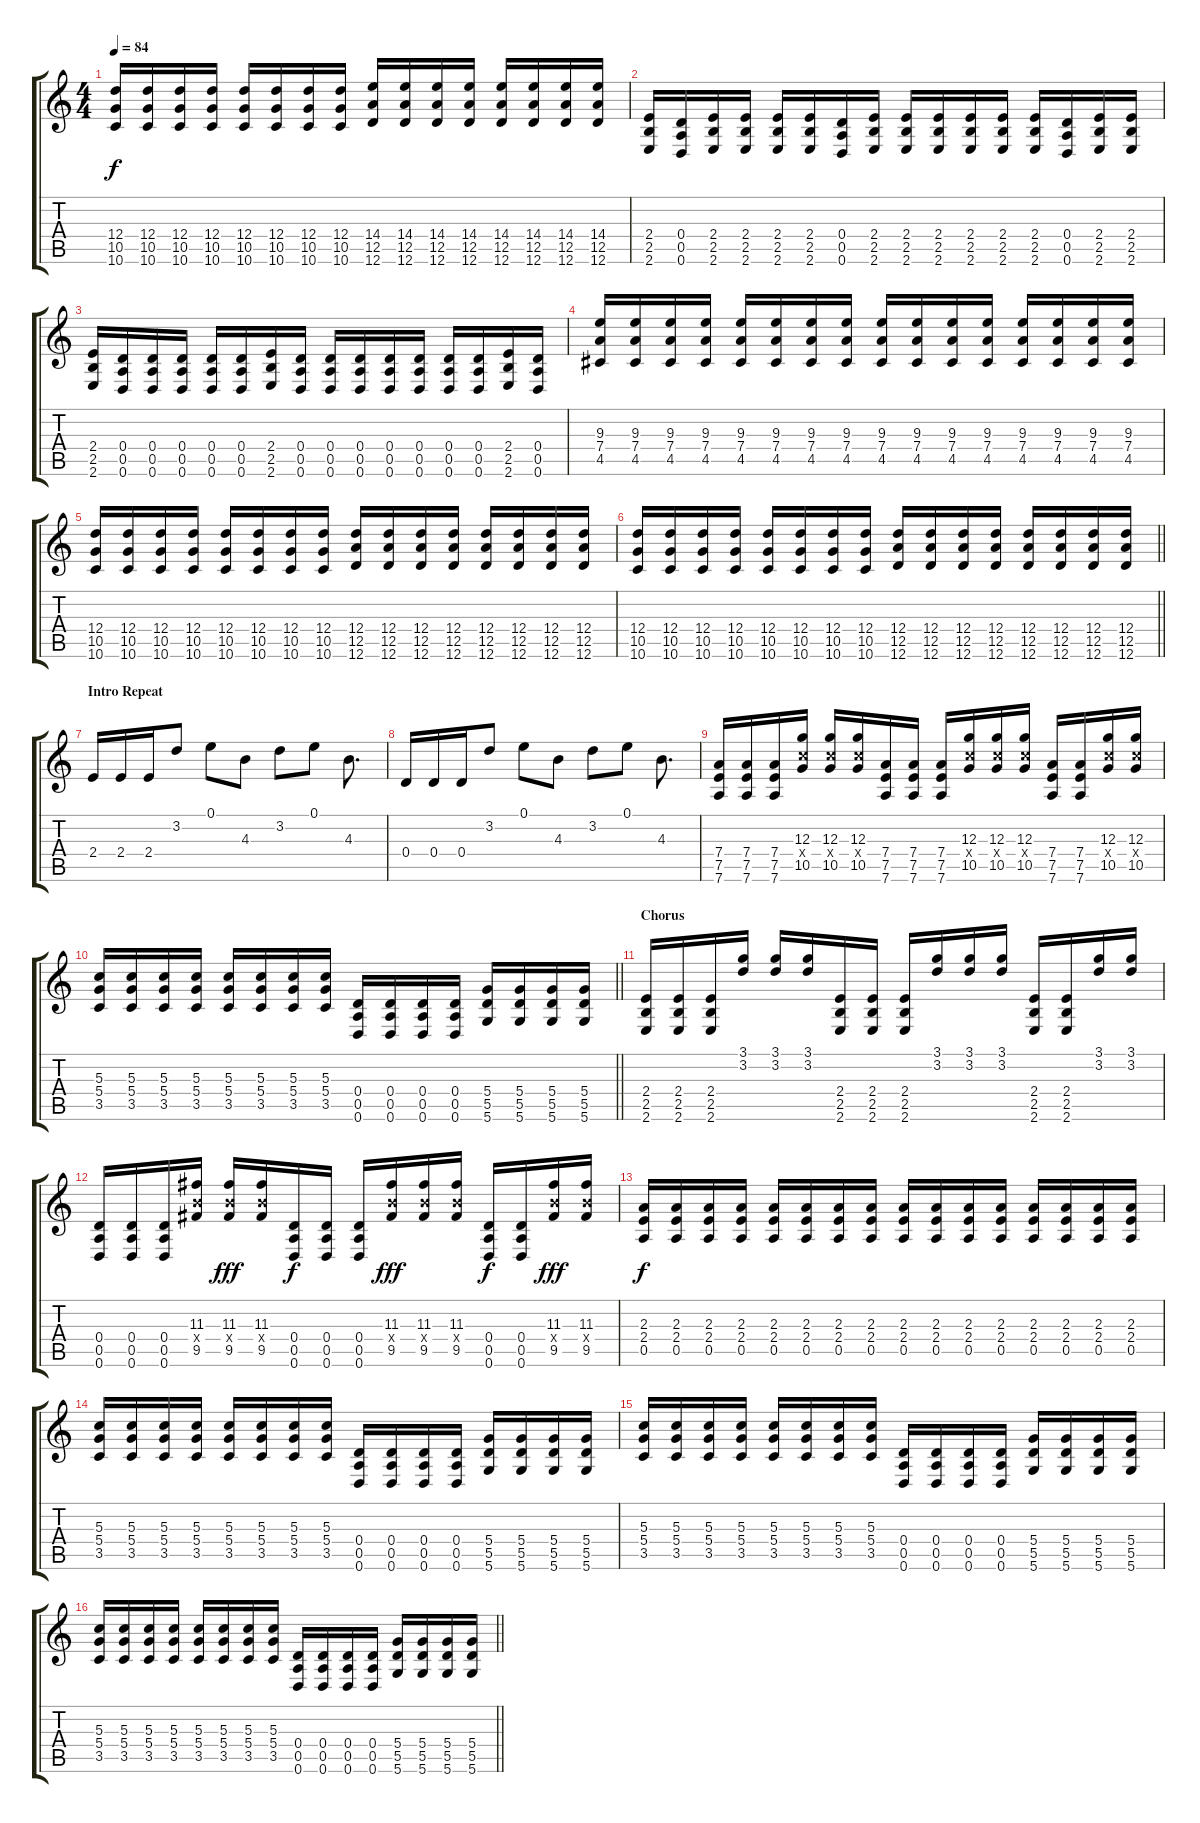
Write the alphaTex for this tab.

\track "" {instrument distortionguitar}
\staff {score tabs}
\tuning (E4 B3 G3 D3 A2 D2) {hide}
\ts (4 4)
\tempo 84
\clef g2
\ks c
(12.4 10.5 10.6).16{dy f} (12.4 10.5 10.6).16 (12.4 10.5 10.6).16 (12.4 10.5 10.6).16 (12.4 10.5 10.6).16 (12.4 10.5 10.6).16 (12.4 10.5 10.6).16 (12.4 10.5 10.6).16 (14.4 12.5 12.6).16 (14.4 12.5 12.6).16 (14.4 12.5 12.6).16 (14.4 12.5 12.6).16 (14.4 12.5 12.6).16 (14.4 12.5 12.6).16 (14.4 12.5 12.6).16 (14.4 12.5 12.6).16 |
(2.4 2.5 2.6).16 (0.4 0.5 0.6).16 (2.4 2.5 2.6).16 (2.4 2.5 2.6).16 (2.4 2.5 2.6).16 (2.4 2.5 2.6).16 (0.4 0.5 0.6).16 (2.4 2.5 2.6).16 (2.4 2.5 2.6).16 (2.4 2.5 2.6).16 (2.4 2.5 2.6).16 (2.4 2.5 2.6).16 (2.4 2.5 2.6).16 (0.4 0.5 0.6).16 (2.4 2.5 2.6).16 (2.4 2.5 2.6).16 |
(2.4 2.5 2.6).16 (0.4 0.5 0.6).16 (0.4 0.5 0.6).16 (0.4 0.5 0.6).16 (0.4 0.5 0.6).16 (0.4 0.5 0.6).16 (2.4 2.5 2.6).16 (0.4 0.5 0.6).16 (0.4 0.5 0.6).16 (0.4 0.5 0.6).16 (0.4 0.5 0.6).16 (0.4 0.5 0.6).16 (0.4 0.5 0.6).16 (0.4 0.5 0.6).16 (2.4 2.5 2.6).16 (0.4 0.5 0.6).16 |
(9.3 7.4 4.5).16 (9.3 7.4 4.5).16 (9.3 7.4 4.5).16 (9.3 7.4 4.5).16 (9.3 7.4 4.5).16 (9.3 7.4 4.5).16 (9.3 7.4 4.5).16 (9.3 7.4 4.5).16 (9.3 7.4 4.5).16 (9.3 7.4 4.5).16 (9.3 7.4 4.5).16 (9.3 7.4 4.5).16 (9.3 7.4 4.5).16 (9.3 7.4 4.5).16 (9.3 7.4 4.5).16 (9.3 7.4 4.5).16 |
(12.4 10.5 10.6).16 (12.4 10.5 10.6).16 (12.4 10.5 10.6).16 (12.4 10.5 10.6).16 (12.4 10.5 10.6).16 (12.4 10.5 10.6).16 (12.4 10.5 10.6).16 (12.4 10.5 10.6).16 (12.4 12.5 12.6).16 (12.4 12.5 12.6).16 (12.4 12.5 12.6).16 (12.4 12.5 12.6).16 (12.4 12.5 12.6).16 (12.4 12.5 12.6).16 (12.4 12.5 12.6).16 (12.4 12.5 12.6).16 |
\barLineRight lightlight
(12.4 10.5 10.6).16 (12.4 10.5 10.6).16 (12.4 10.5 10.6).16 (12.4 10.5 10.6).16 (12.4 10.5 10.6).16 (12.4 10.5 10.6).16 (12.4 10.5 10.6).16 (12.4 10.5 10.6).16 (12.4 12.5 12.6).16 (12.4 12.5 12.6).16 (12.4 12.5 12.6).16 (12.4 12.5 12.6).16 (12.4 12.5 12.6).16 (12.4 12.5 12.6).16 (12.4 12.5 12.6).16 (12.4 12.5 12.6).16 |
\section ("" "Intro Repeat")
2.4.16 2.4.16 2.4.16 3.2.8 0.1.8 4.3.8 3.2.8 0.1.8 4.3.8{d} |
0.4.16 0.4.16 0.4.16 3.2.8 0.1.8 4.3.8 3.2.8 0.1.8 4.3.8{d} |
(7.4 7.5 7.6).16 (7.4 7.5 7.6).16 (7.4 7.5 7.6).16 (12.3 10.4{x} 10.5).16 (12.3 10.4{x} 10.5).16 (12.3 10.4{x} 10.5).16 (7.4 7.5 7.6).16 (7.4 7.5 7.6).16 (7.4 7.5 7.6).16 (12.3 10.4{x} 10.5).16 (12.3 10.4{x} 10.5).16 (12.3 10.4{x} 10.5).16 (7.4 7.5 7.6).16 (7.4 7.5 7.6).16 (12.3 10.4{x} 10.5).16 (12.3 10.4{x} 10.5).16 |
\barLineRight lightlight
(5.3 5.4 3.5).16 (5.3 5.4 3.5).16 (5.3 5.4 3.5).16 (5.3 5.4 3.5).16 (5.3 5.4 3.5).16 (5.3 5.4 3.5).16 (5.3 5.4 3.5).16 (5.3 5.4 3.5).16 (0.4 0.5 0.6).16 (0.4 0.5 0.6).16 (0.4 0.5 0.6).16 (0.4 0.5 0.6).16 (5.4 5.5 5.6).16 (5.4 5.5 5.6).16 (5.4 5.5 5.6).16 (5.4 5.5 5.6).16 |
\section ("" "Chorus")
(2.4 2.5 2.6).16 (2.4 2.5 2.6).16 (2.4 2.5 2.6).16 (3.1 3.2).16 (3.1 3.2).16 (3.1 3.2).16 (2.4 2.5 2.6).16 (2.4 2.5 2.6).16 (2.4 2.5 2.6).16 (3.1 3.2).16 (3.1 3.2).16 (3.1 3.2).16 (2.4 2.5 2.6).16 (2.4 2.5 2.6).16 (3.1 3.2).16 (3.1 3.2).16 |
(0.4 0.5 0.6).16 (0.4 0.5 0.6).16 (0.4 0.5 0.6).16 (11.3 9.4{x} 9.5).16 (11.3 9.4{x} 9.5).16{dy fff} (11.3 9.4{x} 9.5).16 (0.4 0.5 0.6).16{dy f} (0.4 0.5 0.6).16 (0.4 0.5 0.6).16 (11.3 9.4{x} 9.5).16{dy fff} (11.3 9.4{x} 9.5).16 (11.3 9.4{x} 9.5).16 (0.4 0.5 0.6).16{dy f} (0.4 0.5 0.6).16 (11.3 9.4{x} 9.5).16{dy fff} (11.3 9.4{x} 9.5).16 |
(2.3 2.4 0.5).16{dy f} (2.3 2.4 0.5).16 (2.3 2.4 0.5).16 (2.3 2.4 0.5).16 (2.3 2.4 0.5).16 (2.3 2.4 0.5).16 (2.3 2.4 0.5).16 (2.3 2.4 0.5).16 (2.3 2.4 0.5).16 (2.3 2.4 0.5).16 (2.3 2.4 0.5).16 (2.3 2.4 0.5).16 (2.3 2.4 0.5).16 (2.3 2.4 0.5).16 (2.3 2.4 0.5).16 (2.3 2.4 0.5).16 |
(5.3 5.4 3.5).16 (5.3 5.4 3.5).16 (5.3 5.4 3.5).16 (5.3 5.4 3.5).16 (5.3 5.4 3.5).16 (5.3 5.4 3.5).16 (5.3 5.4 3.5).16 (5.3 5.4 3.5).16 (0.4 0.5 0.6).16 (0.4 0.5 0.6).16 (0.4 0.5 0.6).16 (0.4 0.5 0.6).16 (5.4 5.5 5.6).16 (5.4 5.5 5.6).16 (5.4 5.5 5.6).16 (5.4 5.5 5.6).16 |
(5.3 5.4 3.5).16 (5.3 5.4 3.5).16 (5.3 5.4 3.5).16 (5.3 5.4 3.5).16 (5.3 5.4 3.5).16 (5.3 5.4 3.5).16 (5.3 5.4 3.5).16 (5.3 5.4 3.5).16 (0.4 0.5 0.6).16 (0.4 0.5 0.6).16 (0.4 0.5 0.6).16 (0.4 0.5 0.6).16 (5.4 5.5 5.6).16 (5.4 5.5 5.6).16 (5.4 5.5 5.6).16 (5.4 5.5 5.6).16 |
\barLineRight lightlight
(5.3 5.4 3.5).16 (5.3 5.4 3.5).16 (5.3 5.4 3.5).16 (5.3 5.4 3.5).16 (5.3 5.4 3.5).16 (5.3 5.4 3.5).16 (5.3 5.4 3.5).16 (5.3 5.4 3.5).16 (0.4 0.5 0.6).16 (0.4 0.5 0.6).16 (0.4 0.5 0.6).16 (0.4 0.5 0.6).16 (5.4 5.5 5.6).16 (5.4 5.5 5.6).16 (5.4 5.5 5.6).16 (5.4 5.5 5.6).16
